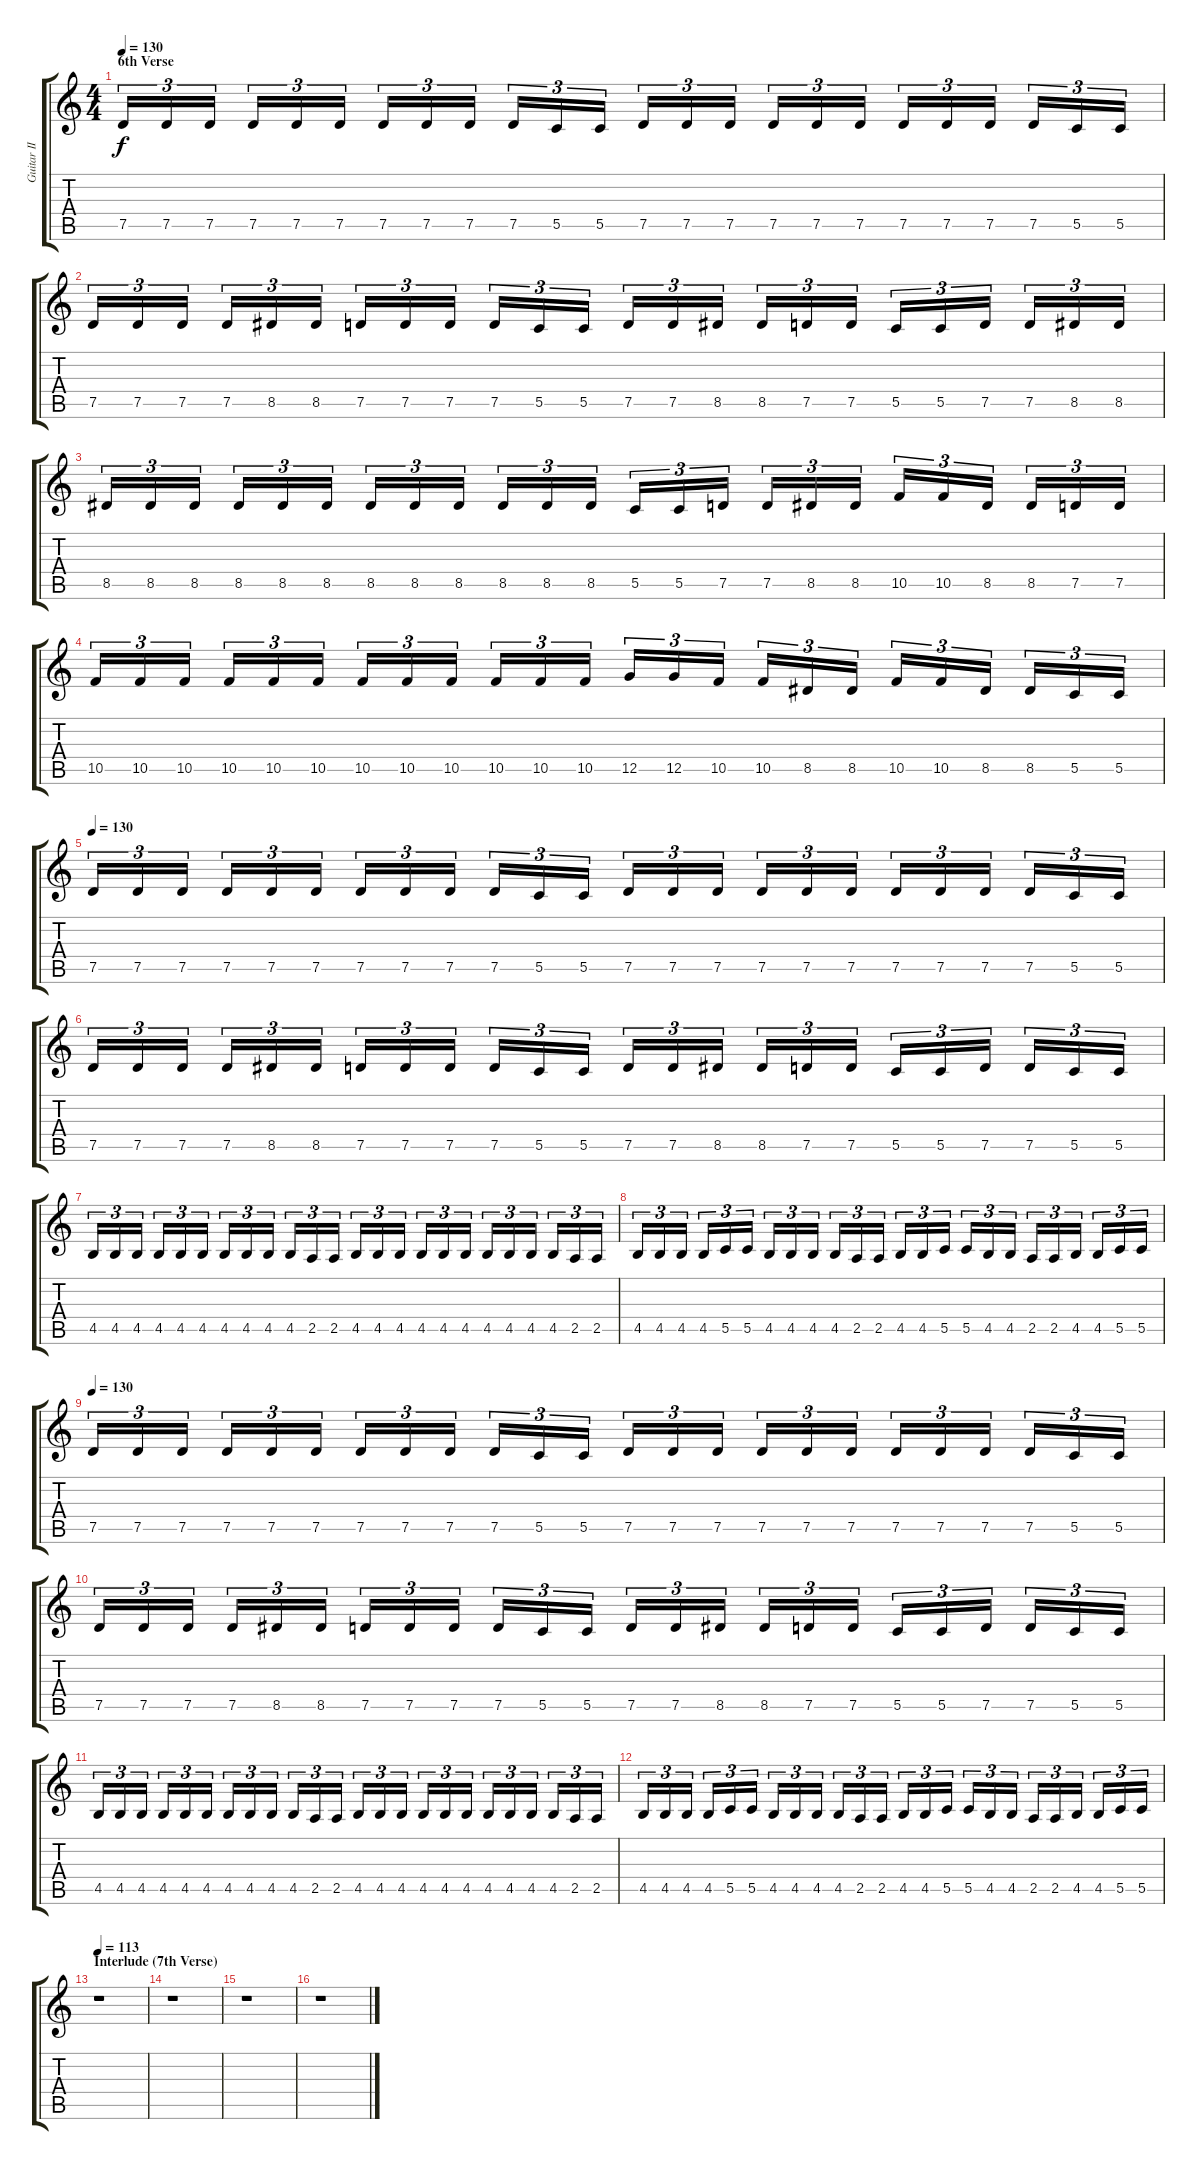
\track ("Guitar II" "Guitar II") {instrument distortionguitar}
\staff {score tabs}
\tuning (D4 A3 F3 C3 G2 D2) {hide}
\ts (4 4)
\section ("" "6th Verse")
\tempo 130
\clef g2
\ks c
7.5.16{tu (3 2) dy f} 7.5.16{tu (3 2)} 7.5.16{tu (3 2)} 7.5.16{tu (3 2)} 7.5.16{tu (3 2)} 7.5.16{tu (3 2)} 7.5.16{tu (3 2)} 7.5.16{tu (3 2)} 7.5.16{tu (3 2)} 7.5.16{tu (3 2)} 5.5.16{tu (3 2)} 5.5.16{tu (3 2)} 7.5.16{tu (3 2)} 7.5.16{tu (3 2)} 7.5.16{tu (3 2)} 7.5.16{tu (3 2)} 7.5.16{tu (3 2)} 7.5.16{tu (3 2)} 7.5.16{tu (3 2)} 7.5.16{tu (3 2)} 7.5.16{tu (3 2)} 7.5.16{tu (3 2)} 5.5.16{tu (3 2)} 5.5.16{tu (3 2)} |
7.5.16{tu (3 2)} 7.5.16{tu (3 2)} 7.5.16{tu (3 2)} 7.5.16{tu (3 2)} 8.5.16{tu (3 2)} 8.5.16{tu (3 2)} 7.5.16{tu (3 2)} 7.5.16{tu (3 2)} 7.5.16{tu (3 2)} 7.5.16{tu (3 2)} 5.5.16{tu (3 2)} 5.5.16{tu (3 2)} 7.5.16{tu (3 2)} 7.5.16{tu (3 2)} 8.5.16{tu (3 2)} 8.5.16{tu (3 2)} 7.5.16{tu (3 2)} 7.5.16{tu (3 2)} 5.5.16{tu (3 2)} 5.5.16{tu (3 2)} 7.5.16{tu (3 2)} 7.5.16{tu (3 2)} 8.5.16{tu (3 2)} 8.5.16{tu (3 2)} |
8.5.16{tu (3 2)} 8.5.16{tu (3 2)} 8.5.16{tu (3 2)} 8.5.16{tu (3 2)} 8.5.16{tu (3 2)} 8.5.16{tu (3 2)} 8.5.16{tu (3 2)} 8.5.16{tu (3 2)} 8.5.16{tu (3 2)} 8.5.16{tu (3 2)} 8.5.16{tu (3 2)} 8.5.16{tu (3 2)} 5.5.16{tu (3 2)} 5.5.16{tu (3 2)} 7.5.16{tu (3 2)} 7.5.16{tu (3 2)} 8.5.16{tu (3 2)} 8.5.16{tu (3 2)} 10.5.16{tu (3 2)} 10.5.16{tu (3 2)} 8.5.16{tu (3 2)} 8.5.16{tu (3 2)} 7.5.16{tu (3 2)} 7.5.16{tu (3 2)} |
10.5.16{tu (3 2)} 10.5.16{tu (3 2)} 10.5.16{tu (3 2)} 10.5.16{tu (3 2)} 10.5.16{tu (3 2)} 10.5.16{tu (3 2)} 10.5.16{tu (3 2)} 10.5.16{tu (3 2)} 10.5.16{tu (3 2)} 10.5.16{tu (3 2)} 10.5.16{tu (3 2)} 10.5.16{tu (3 2)} 12.5.16{tu (3 2)} 12.5.16{tu (3 2)} 10.5.16{tu (3 2)} 10.5.16{tu (3 2)} 8.5.16{tu (3 2)} 8.5.16{tu (3 2)} 10.5.16{tu (3 2)} 10.5.16{tu (3 2)} 8.5.16{tu (3 2)} 8.5.16{tu (3 2)} 5.5.16{tu (3 2)} 5.5.16{tu (3 2)} |
\tempo 130
7.5.16{tu (3 2)} 7.5.16{tu (3 2)} 7.5.16{tu (3 2)} 7.5.16{tu (3 2)} 7.5.16{tu (3 2)} 7.5.16{tu (3 2)} 7.5.16{tu (3 2)} 7.5.16{tu (3 2)} 7.5.16{tu (3 2)} 7.5.16{tu (3 2)} 5.5.16{tu (3 2)} 5.5.16{tu (3 2)} 7.5.16{tu (3 2)} 7.5.16{tu (3 2)} 7.5.16{tu (3 2)} 7.5.16{tu (3 2)} 7.5.16{tu (3 2)} 7.5.16{tu (3 2)} 7.5.16{tu (3 2)} 7.5.16{tu (3 2)} 7.5.16{tu (3 2)} 7.5.16{tu (3 2)} 5.5.16{tu (3 2)} 5.5.16{tu (3 2)} |
7.5.16{tu (3 2)} 7.5.16{tu (3 2)} 7.5.16{tu (3 2)} 7.5.16{tu (3 2)} 8.5.16{tu (3 2)} 8.5.16{tu (3 2)} 7.5.16{tu (3 2)} 7.5.16{tu (3 2)} 7.5.16{tu (3 2)} 7.5.16{tu (3 2)} 5.5.16{tu (3 2)} 5.5.16{tu (3 2)} 7.5.16{tu (3 2)} 7.5.16{tu (3 2)} 8.5.16{tu (3 2)} 8.5.16{tu (3 2)} 7.5.16{tu (3 2)} 7.5.16{tu (3 2)} 5.5.16{tu (3 2)} 5.5.16{tu (3 2)} 7.5.16{tu (3 2)} 7.5.16{tu (3 2)} 5.5.16{tu (3 2)} 5.5.16{tu (3 2)} |
4.5.16{tu (3 2)} 4.5.16{tu (3 2)} 4.5.16{tu (3 2)} 4.5.16{tu (3 2)} 4.5.16{tu (3 2)} 4.5.16{tu (3 2)} 4.5.16{tu (3 2)} 4.5.16{tu (3 2)} 4.5.16{tu (3 2)} 4.5.16{tu (3 2)} 2.5.16{tu (3 2)} 2.5.16{tu (3 2)} 4.5.16{tu (3 2)} 4.5.16{tu (3 2)} 4.5.16{tu (3 2)} 4.5.16{tu (3 2)} 4.5.16{tu (3 2)} 4.5.16{tu (3 2)} 4.5.16{tu (3 2)} 4.5.16{tu (3 2)} 4.5.16{tu (3 2)} 4.5.16{tu (3 2)} 2.5.16{tu (3 2)} 2.5.16{tu (3 2)} |
4.5.16{tu (3 2)} 4.5.16{tu (3 2)} 4.5.16{tu (3 2)} 4.5.16{tu (3 2)} 5.5.16{tu (3 2)} 5.5.16{tu (3 2)} 4.5.16{tu (3 2)} 4.5.16{tu (3 2)} 4.5.16{tu (3 2)} 4.5.16{tu (3 2)} 2.5.16{tu (3 2)} 2.5.16{tu (3 2)} 4.5.16{tu (3 2)} 4.5.16{tu (3 2)} 5.5.16{tu (3 2)} 5.5.16{tu (3 2)} 4.5.16{tu (3 2)} 4.5.16{tu (3 2)} 2.5.16{tu (3 2)} 2.5.16{tu (3 2)} 4.5.16{tu (3 2)} 4.5.16{tu (3 2)} 5.5.16{tu (3 2)} 5.5.16{tu (3 2)} |
\tempo 130
7.5.16{tu (3 2)} 7.5.16{tu (3 2)} 7.5.16{tu (3 2)} 7.5.16{tu (3 2)} 7.5.16{tu (3 2)} 7.5.16{tu (3 2)} 7.5.16{tu (3 2)} 7.5.16{tu (3 2)} 7.5.16{tu (3 2)} 7.5.16{tu (3 2)} 5.5.16{tu (3 2)} 5.5.16{tu (3 2)} 7.5.16{tu (3 2)} 7.5.16{tu (3 2)} 7.5.16{tu (3 2)} 7.5.16{tu (3 2)} 7.5.16{tu (3 2)} 7.5.16{tu (3 2)} 7.5.16{tu (3 2)} 7.5.16{tu (3 2)} 7.5.16{tu (3 2)} 7.5.16{tu (3 2)} 5.5.16{tu (3 2)} 5.5.16{tu (3 2)} |
7.5.16{tu (3 2)} 7.5.16{tu (3 2)} 7.5.16{tu (3 2)} 7.5.16{tu (3 2)} 8.5.16{tu (3 2)} 8.5.16{tu (3 2)} 7.5.16{tu (3 2)} 7.5.16{tu (3 2)} 7.5.16{tu (3 2)} 7.5.16{tu (3 2)} 5.5.16{tu (3 2)} 5.5.16{tu (3 2)} 7.5.16{tu (3 2)} 7.5.16{tu (3 2)} 8.5.16{tu (3 2)} 8.5.16{tu (3 2)} 7.5.16{tu (3 2)} 7.5.16{tu (3 2)} 5.5.16{tu (3 2)} 5.5.16{tu (3 2)} 7.5.16{tu (3 2)} 7.5.16{tu (3 2)} 5.5.16{tu (3 2)} 5.5.16{tu (3 2)} |
4.5.16{tu (3 2)} 4.5.16{tu (3 2)} 4.5.16{tu (3 2)} 4.5.16{tu (3 2)} 4.5.16{tu (3 2)} 4.5.16{tu (3 2)} 4.5.16{tu (3 2)} 4.5.16{tu (3 2)} 4.5.16{tu (3 2)} 4.5.16{tu (3 2)} 2.5.16{tu (3 2)} 2.5.16{tu (3 2)} 4.5.16{tu (3 2)} 4.5.16{tu (3 2)} 4.5.16{tu (3 2)} 4.5.16{tu (3 2)} 4.5.16{tu (3 2)} 4.5.16{tu (3 2)} 4.5.16{tu (3 2)} 4.5.16{tu (3 2)} 4.5.16{tu (3 2)} 4.5.16{tu (3 2)} 2.5.16{tu (3 2)} 2.5.16{tu (3 2)} |
4.5.16{tu (3 2)} 4.5.16{tu (3 2)} 4.5.16{tu (3 2)} 4.5.16{tu (3 2)} 5.5.16{tu (3 2)} 5.5.16{tu (3 2)} 4.5.16{tu (3 2)} 4.5.16{tu (3 2)} 4.5.16{tu (3 2)} 4.5.16{tu (3 2)} 2.5.16{tu (3 2)} 2.5.16{tu (3 2)} 4.5.16{tu (3 2)} 4.5.16{tu (3 2)} 5.5.16{tu (3 2)} 5.5.16{tu (3 2)} 4.5.16{tu (3 2)} 4.5.16{tu (3 2)} 2.5.16{tu (3 2)} 2.5.16{tu (3 2)} 4.5.16{tu (3 2)} 4.5.16{tu (3 2)} 5.5.16{tu (3 2)} 5.5.16{tu (3 2)} |
\section ("" "Interlude (7th Verse)")
\tempo 113
r.1 |
r.1 |
r.1 |
r.1
